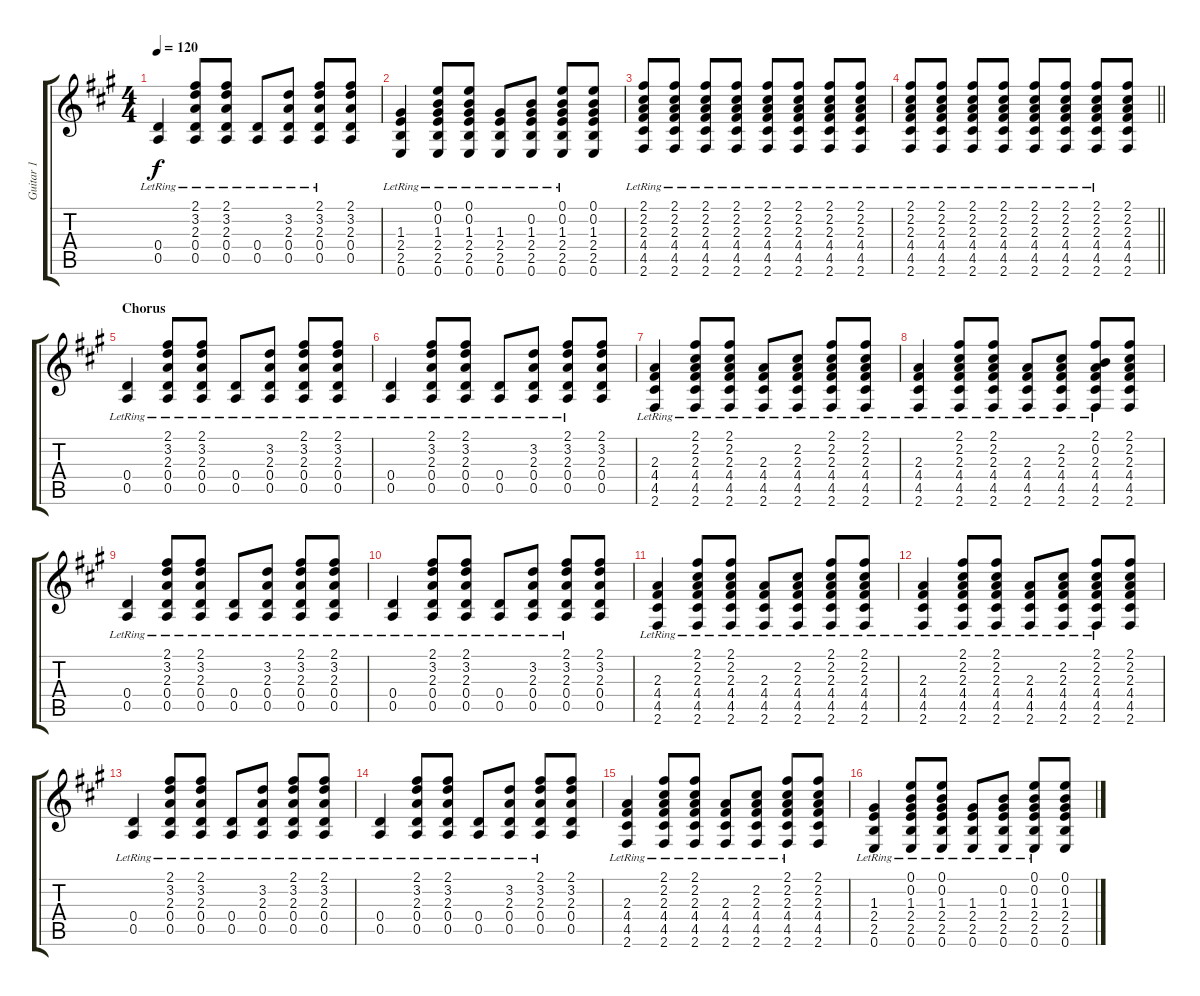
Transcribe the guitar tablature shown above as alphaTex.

\track ("Guitar 1" "Guitar 1") {instrument acousticguitarsteel}
\staff {score tabs}
\tuning (E4 B3 G3 D3 A2 E2) {hide}
\ts (4 4)
\tempo 120
\clef g2
\ks f#minor
(0.4{lr} 0.5{lr}).4{dy f} (2.1{lr} 3.2{lr} 2.3{lr} 0.4{lr} 0.5{lr}).8 (2.1{lr} 3.2{lr} 2.3{lr} 0.4{lr} 0.5{lr}).8 (0.4{lr} 0.5{lr}).8 (3.2{lr} 2.3{lr} 0.4{lr} 0.5{lr}).8 (2.1{lr} 3.2{lr} 2.3{lr} 0.4{lr} 0.5{lr}).8 (2.1 3.2 2.3 0.4 0.5).8 |
(1.3{lr} 2.4{lr} 2.5{lr} 0.6{lr}).4 (0.1{lr} 0.2{lr} 1.3{lr} 2.4{lr} 2.5{lr} 0.6{lr}).8 (0.1{lr} 0.2{lr} 1.3{lr} 2.4{lr} 2.5{lr} 0.6{lr}).8 (1.3{lr} 2.4{lr} 2.5{lr} 0.6{lr}).8 (0.2{lr} 1.3{lr} 2.4{lr} 2.5{lr} 0.6{lr}).8 (0.1{lr} 0.2{lr} 1.3{lr} 2.4{lr} 2.5{lr} 0.6{lr}).8 (0.1 0.2 1.3 2.4 2.5 0.6).8 |
(2.1{lr} 2.2{lr} 2.3{lr} 4.4{lr} 4.5{lr} 2.6{lr}).8 (2.1{lr} 2.2{lr} 2.3{lr} 4.4{lr} 4.5{lr} 2.6{lr}).8 (2.1{lr} 2.2{lr} 2.3{lr} 4.4{lr} 4.5{lr} 2.6{lr}).8 (2.1{lr} 2.2{lr} 2.3{lr} 4.4{lr} 4.5{lr} 2.6{lr}).8 (2.1{lr} 2.2{lr} 2.3{lr} 4.4{lr} 4.5{lr} 2.6{lr}).8 (2.1{lr} 2.2{lr} 2.3{lr} 4.4{lr} 4.5{lr} 2.6{lr}).8 (2.1{lr} 2.2{lr} 2.3{lr} 4.4{lr} 4.5{lr} 2.6{lr}).8 (2.1{lr} 2.2{lr} 2.3{lr} 4.4{lr} 4.5{lr} 2.6{lr}).8 |
\barLineRight lightlight
(2.1{lr} 2.2{lr} 2.3{lr} 4.4{lr} 4.5{lr} 2.6{lr}).8 (2.1{lr} 2.2{lr} 2.3{lr} 4.4{lr} 4.5{lr} 2.6{lr}).8 (2.1{lr} 2.2{lr} 2.3{lr} 4.4{lr} 4.5{lr} 2.6{lr}).8 (2.1{lr} 2.2{lr} 2.3{lr} 4.4{lr} 4.5{lr} 2.6{lr}).8 (2.1{lr} 2.2{lr} 2.3{lr} 4.4{lr} 4.5{lr} 2.6{lr}).8 (2.1{lr} 2.2{lr} 2.3{lr} 4.4{lr} 4.5{lr} 2.6{lr}).8 (2.1{lr} 2.2{lr} 2.3{lr} 4.4{lr} 4.5{lr} 2.6{lr}).8 (2.1 2.2 2.3 4.4 4.5 2.6).8 |
\section ("" "Chorus")
(0.4{lr} 0.5{lr}).4 (2.1{lr} 3.2{lr} 2.3{lr} 0.4{lr} 0.5{lr}).8 (2.1{lr} 3.2{lr} 2.3{lr} 0.4{lr} 0.5{lr}).8 (0.4{lr} 0.5{lr}).8 (3.2{lr} 2.3{lr} 0.4{lr} 0.5{lr}).8 (2.1{lr} 3.2{lr} 2.3{lr} 0.4{lr} 0.5{lr}).8 (2.1{lr} 3.2{lr} 2.3{lr} 0.4{lr} 0.5{lr}).8 |
(0.4{lr} 0.5{lr}).4 (2.1{lr} 3.2{lr} 2.3{lr} 0.4{lr} 0.5{lr}).8 (2.1{lr} 3.2{lr} 2.3{lr} 0.4{lr} 0.5{lr}).8 (0.4{lr} 0.5{lr}).8 (3.2{lr} 2.3{lr} 0.4{lr} 0.5{lr}).8 (2.1{lr} 3.2{lr} 2.3{lr} 0.4{lr} 0.5{lr}).8 (2.1 3.2 2.3 0.4 0.5).8 |
(2.3{lr} 4.4{lr} 4.5{lr} 2.6{lr}).4 (2.1{lr} 2.2{lr} 2.3{lr} 4.4{lr} 4.5{lr} 2.6{lr}).8 (2.1{lr} 2.2{lr} 2.3{lr} 4.4{lr} 4.5{lr} 2.6{lr}).8 (2.3{lr} 4.4{lr} 4.5{lr} 2.6{lr}).8 (2.2{lr} 2.3{lr} 4.4{lr} 4.5{lr} 2.6{lr}).8 (2.1{lr} 2.2{lr} 2.3{lr} 4.4{lr} 4.5{lr} 2.6{lr}).8 (2.1{lr} 2.2{lr} 2.3{lr} 4.4{lr} 4.5{lr} 2.6{lr}).8 |
(2.3{lr} 4.4{lr} 4.5{lr} 2.6{lr}).4 (2.1{lr} 2.2{lr} 2.3{lr} 4.4{lr} 4.5{lr} 2.6{lr}).8 (2.1{lr} 2.2{lr} 2.3{lr} 4.4{lr} 4.5{lr} 2.6{lr}).8 (2.3{lr} 4.4{lr} 4.5{lr} 2.6{lr}).8 (2.2{lr} 2.3{lr} 4.4{lr} 4.5{lr} 2.6{lr}).8 (2.1{lr} 0.2{lr} 2.3{lr} 4.4{lr} 4.5{lr} 2.6{lr}).8 (2.1 2.2 2.3 4.4 4.5 2.6).8 |
(0.4{lr} 0.5{lr}).4 (2.1{lr} 3.2{lr} 2.3{lr} 0.4{lr} 0.5{lr}).8 (2.1{lr} 3.2{lr} 2.3{lr} 0.4{lr} 0.5{lr}).8 (0.4{lr} 0.5{lr}).8 (3.2{lr} 2.3{lr} 0.4{lr} 0.5{lr}).8 (2.1{lr} 3.2{lr} 2.3{lr} 0.4{lr} 0.5{lr}).8 (2.1{lr} 3.2{lr} 2.3{lr} 0.4{lr} 0.5{lr}).8 |
(0.4{lr} 0.5{lr}).4 (2.1{lr} 3.2{lr} 2.3{lr} 0.4{lr} 0.5{lr}).8 (2.1{lr} 3.2{lr} 2.3{lr} 0.4{lr} 0.5{lr}).8 (0.4{lr} 0.5{lr}).8 (3.2{lr} 2.3{lr} 0.4{lr} 0.5{lr}).8 (2.1{lr} 3.2{lr} 2.3{lr} 0.4{lr} 0.5{lr}).8 (2.1 3.2 2.3 0.4 0.5).8 |
(2.3{lr} 4.4{lr} 4.5{lr} 2.6{lr}).4 (2.1{lr} 2.2{lr} 2.3{lr} 4.4{lr} 4.5{lr} 2.6{lr}).8 (2.1{lr} 2.2{lr} 2.3{lr} 4.4{lr} 4.5{lr} 2.6{lr}).8 (2.3{lr} 4.4{lr} 4.5{lr} 2.6{lr}).8 (2.2{lr} 2.3{lr} 4.4{lr} 4.5{lr} 2.6{lr}).8 (2.1{lr} 2.2{lr} 2.3{lr} 4.4{lr} 4.5{lr} 2.6{lr}).8 (2.1{lr} 2.2{lr} 2.3{lr} 4.4{lr} 4.5{lr} 2.6{lr}).8 |
(2.3{lr} 4.4{lr} 4.5{lr} 2.6{lr}).4 (2.1{lr} 2.2{lr} 2.3{lr} 4.4{lr} 4.5{lr} 2.6{lr}).8 (2.1{lr} 2.2{lr} 2.3{lr} 4.4{lr} 4.5{lr} 2.6{lr}).8 (2.3{lr} 4.4{lr} 4.5{lr} 2.6{lr}).8 (2.2{lr} 2.3{lr} 4.4{lr} 4.5{lr} 2.6{lr}).8 (2.1{lr} 2.2{lr} 2.3{lr} 4.4{lr} 4.5{lr} 2.6{lr}).8 (2.1 2.2 2.3 4.4 4.5 2.6).8 |
(0.4{lr} 0.5{lr}).4 (2.1{lr} 3.2{lr} 2.3{lr} 0.4{lr} 0.5{lr}).8 (2.1{lr} 3.2{lr} 2.3{lr} 0.4{lr} 0.5{lr}).8 (0.4{lr} 0.5{lr}).8 (3.2{lr} 2.3{lr} 0.4{lr} 0.5{lr}).8 (2.1{lr} 3.2{lr} 2.3{lr} 0.4{lr} 0.5{lr}).8 (2.1{lr} 3.2{lr} 2.3{lr} 0.4{lr} 0.5{lr}).8 |
(0.4{lr} 0.5{lr}).4 (2.1{lr} 3.2{lr} 2.3{lr} 0.4{lr} 0.5{lr}).8 (2.1{lr} 3.2{lr} 2.3{lr} 0.4{lr} 0.5{lr}).8 (0.4{lr} 0.5{lr}).8 (3.2{lr} 2.3{lr} 0.4{lr} 0.5{lr}).8 (2.1{lr} 3.2{lr} 2.3{lr} 0.4{lr} 0.5{lr}).8 (2.1 3.2 2.3 0.4 0.5).8 |
(2.3{lr} 4.4{lr} 4.5{lr} 2.6{lr}).4 (2.1{lr} 2.2{lr} 2.3{lr} 4.4{lr} 4.5{lr} 2.6{lr}).8 (2.1{lr} 2.2{lr} 2.3{lr} 4.4{lr} 4.5{lr} 2.6{lr}).8 (2.3{lr} 4.4{lr} 4.5{lr} 2.6{lr}).8 (2.2{lr} 2.3{lr} 4.4{lr} 4.5{lr} 2.6{lr}).8 (2.1{lr} 2.2{lr} 2.3{lr} 4.4{lr} 4.5{lr} 2.6{lr}).8 (2.1 2.2 2.3 4.4 4.5 2.6).8 |
(1.3{lr} 2.4{lr} 2.5{lr} 0.6{lr}).4 (0.1{lr} 0.2{lr} 1.3{lr} 2.4{lr} 2.5{lr} 0.6{lr}).8 (0.1{lr} 0.2{lr} 1.3{lr} 2.4{lr} 2.5{lr} 0.6{lr}).8 (1.3{lr} 2.4{lr} 2.5{lr} 0.6{lr}).8 (0.2{lr} 1.3{lr} 2.4{lr} 2.5{lr} 0.6{lr}).8 (0.1{lr} 0.2{lr} 1.3{lr} 2.4{lr} 2.5{lr} 0.6{lr}).8 (0.1 0.2 1.3 2.4 2.5 0.6).8
